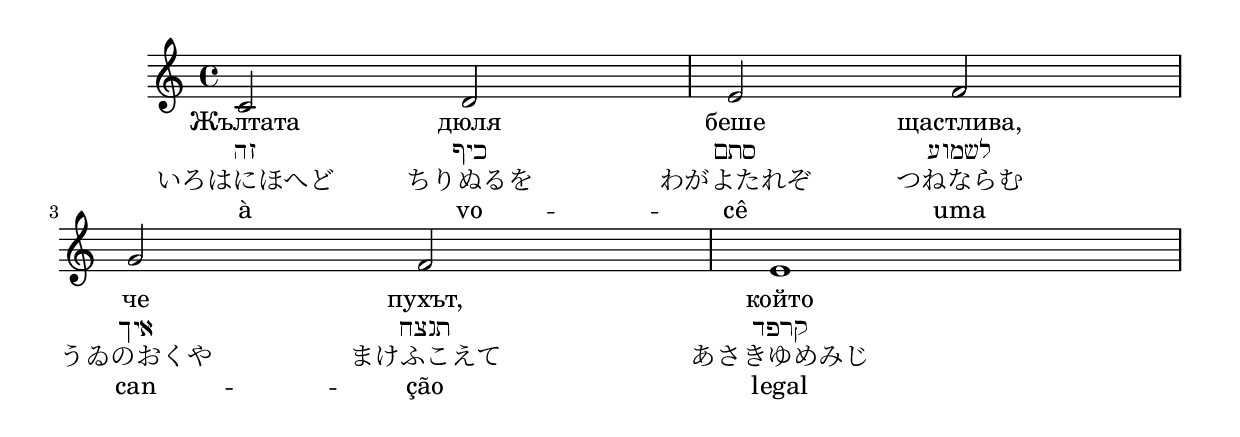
%% Do not edit this file; it is auto-generated from input/new
%% This file is in the public domain.
\version "2.13.1"

%% Edit this file using a Unicode aware editor, such as GVIM, GEDIT, Emacs

%{

You may have to install additional fonts.

Red Hat Fedora

    taipeifonts fonts-xorg-truetype ttfonts-ja fonts-arabic \
   ttfonts-zh_CN fonts-ja fonts-hebrew 

Debian GNU/Linux

   apt-get install emacs-intl-fonts xfonts-intl-.* \
  ttf-kochi-gothic ttf-kochi-mincho \
  xfonts-bolkhov-75dpi xfonts-cronyx-100dpi xfonts-cronyx-75dpi 
%} 

\header {
  lsrtags = "text"
  texidoc = "Various scripts may be used for texts (like titles and
lyrics) by entering them in UTF-8 encoding, and using a Pango based
backend.  Depending on the fonts installed, this fragment will
render Bulgarian (Cyrillic), Hebrew, Japanese and Portuguese.
"
  doctitle = "UTF-8"
} % begin verbatim


% end verbatim - this comment is a hack to prevent texinfo.tex
% from choking on non-European UTF-8 subsets
% Cyrillic font
bulgarian = \lyricmode {
  Жълтата дюля беше щастлива, че пухът, който цъфна, замръзна като гьон.
}

hebrew = \lyricmode {
  זה כיף סתם לשמוע איך תנצח קרפד עץ טוב בגן.
}

japanese = \lyricmode {
  いろはにほへど ちりぬるを
  わがよたれぞ  つねならむ
  うゐのおくや  まけふこえて
  あさきゆめみじ ゑひもせず
}

% "a legal song to you"
portuguese = \lyricmode {
  à vo -- cê uma can -- ção legal
}

\relative c' {
  c2 d
  e2 f
  g2 f
  e1
}
\addlyrics { \bulgarian }
\addlyrics { \hebrew }
\addlyrics { \japanese }
\addlyrics { \portuguese }
